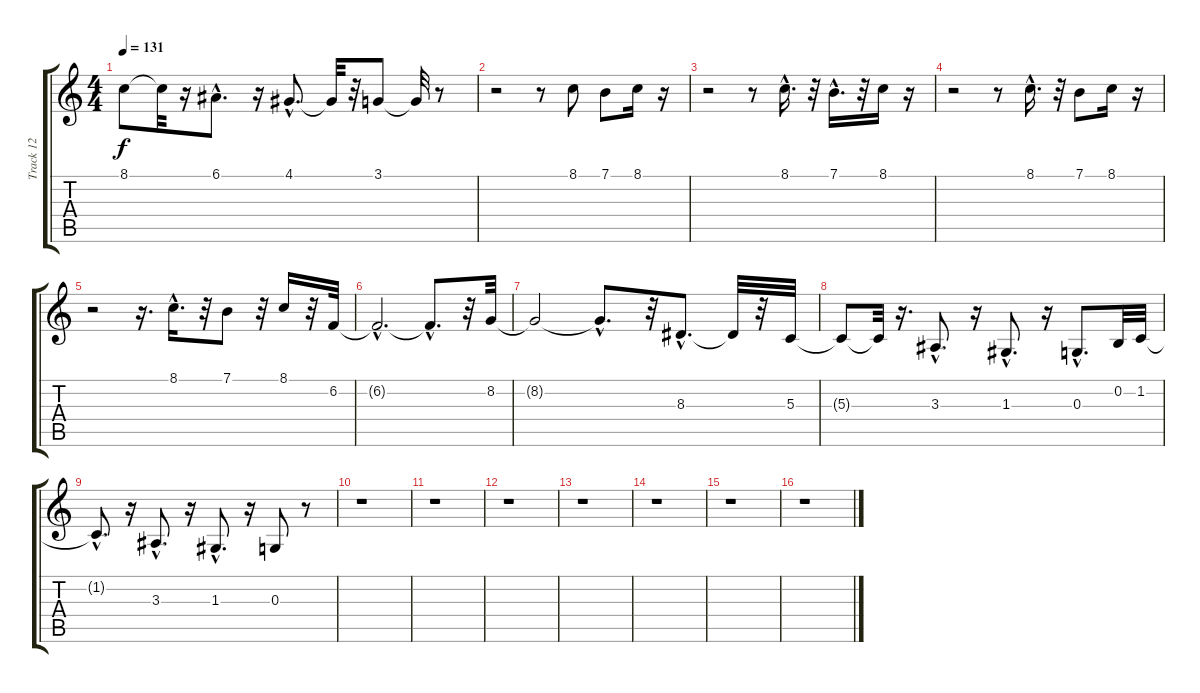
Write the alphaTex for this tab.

\track ("Track 12" "Track 12") {instrument viola}
\staff {score tabs}
\tuning (E4 B3 G3 D3 A2 E2) {hide}
\ts (4 4)
\tempo 131
\clef g2
\ks c
8.1{t}.8{dy f} 8.1{t}.32 r.16 6.1{hac}.8{d} r.16 4.1{hac}.8{d} 4.1{t}.32 r.32 3.1.8 3.1{t}.32 r.8 |
r.2 r.8 8.1.8 7.1.8 8.1.16 r.16 |
r.2 r.8 8.1{hac}.16{d} r.32 7.1{hac}.16{d} r.32 8.1.16 r.16 |
r.2 r.8 8.1{hac}.16{d} r.32 7.1.8 8.1.16 r.16 |
r.2 r.16{d} 8.1{hac}.16{d} r.32 7.1.8 r.32 8.1.16 r.32 6.2.32 |
6.2{hac t}.2{d} 6.2{hac t}.8{d} r.32 8.2.32 |
8.2{t}.2 8.2{hac t}.8{d} r.32 8.3{hac}.8{d} 8.3{t}.32 r.32 5.3.32 |
5.3{t}.8 5.3{t}.32 r.16{d} 3.3{hac}.8{d} r.16 1.3{hac}.8{d} r.16 0.3{hac}.8{d} 0.2.32 1.2.32 |
1.2{hac t}.8{d} r.16 3.3{hac}.8{d} r.16 1.3{hac}.8{d} r.16 0.3.8 r.8 |
r.1 |
r.1 |
r.1 |
r.1 |
r.1 |
r.1 |
r.1
